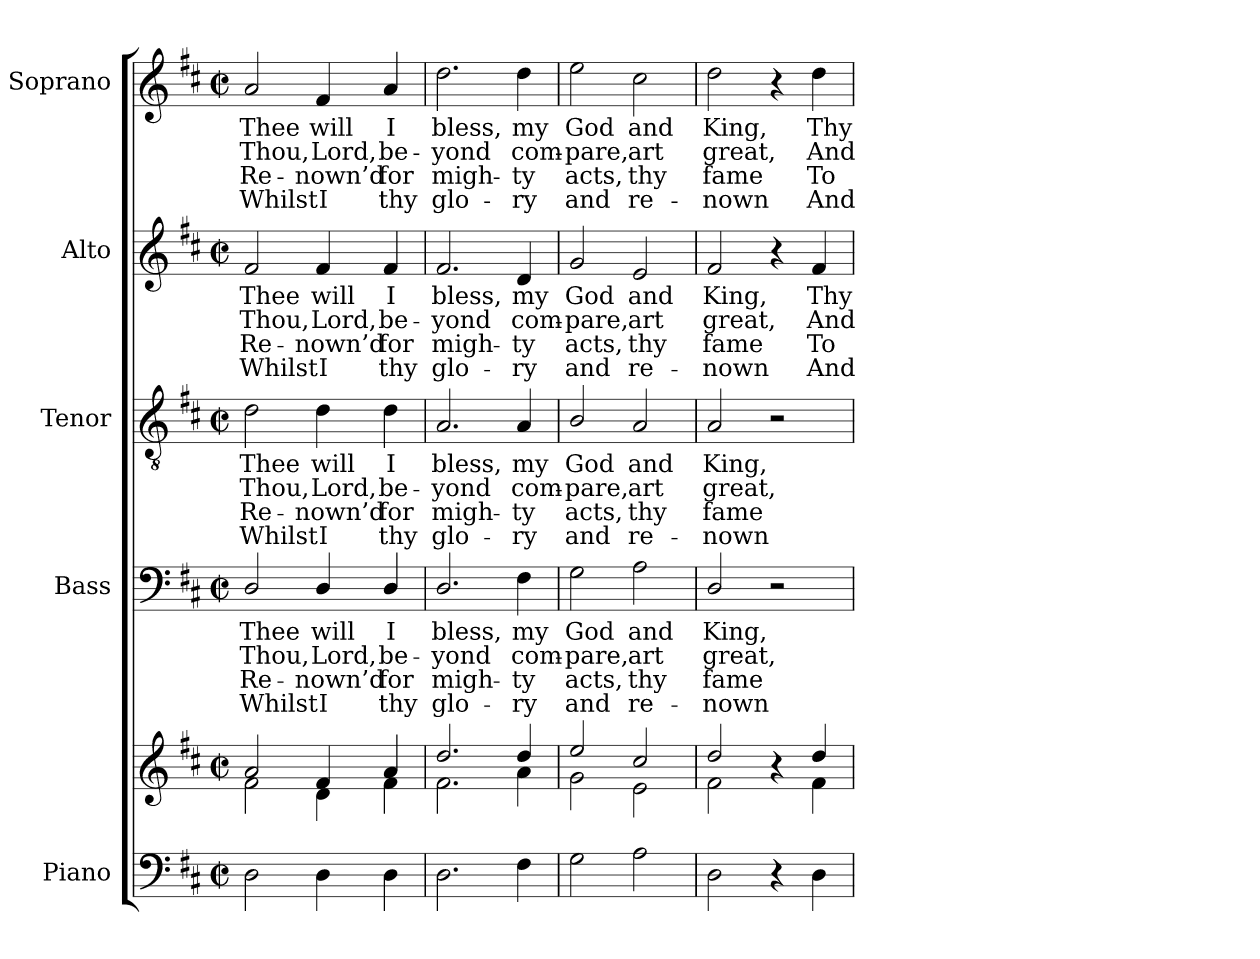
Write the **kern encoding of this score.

**kern	**kern	**kern	**text	**text	**text	**text	**kern	**text	**text	**text	**text	**kern	**text	**text	**text	**text	**kern	**text	**text	**text	**text
*part5	*part5	*part4	*part4	*part4	*part4	*part4	*part3	*part3	*part3	*part3	*part3	*part2	*part2	*part2	*part2	*part2	*part1	*part1	*part1	*part1	*part1
*staff6	*staff5	*staff4	*staff4	*staff4	*staff4	*staff4	*staff3	*staff3	*staff3	*staff3	*staff3	*staff2	*staff2	*staff2	*staff2	*staff2	*staff1	*staff1	*staff1	*staff1	*staff1
*I"Piano	*	*I"Bass	*	*	*	*	*I"Tenor	*	*	*	*	*I"Alto	*	*	*	*	*I"Soprano	*	*	*	*
*I'Pno.	*	*I'B.	*	*	*	*	*I'T.	*	*	*	*	*I'A.	*	*	*	*	*I'S.	*	*	*	*
!!LO:PB:g=z
*clefF4	*clefG2	*clefF4	*	*	*	*	*clefGv2	*	*	*	*	*clefG2	*	*	*	*	*clefG2	*	*	*	*
*	*	*	*	*	*	*	*ITrd7c12	*	*	*	*	*	*	*	*	*	*	*	*	*	*
*k[f#c#]	*k[f#c#]	*k[f#c#]	*	*	*	*	*k[f#c#]	*	*	*	*	*k[f#c#]	*	*	*	*	*k[f#c#]	*	*	*	*
*D:	*D:	*D:	*	*	*	*	*D:	*	*	*	*	*D:	*	*	*	*	*D:	*	*	*	*
*M2/2	*M2/2	*M2/2	*	*	*	*	*M2/2	*	*	*	*	*M2/2	*	*	*	*	*M2/2	*	*	*	*
*met(c|)	*met(c|)	*met(c|)	*	*	*	*	*met(c|)	*	*	*	*	*met(c|)	*	*	*	*	*met(c|)	*	*	*	*
=1	=1	=1	=1	=1	=1	=1	=1	=1	=1	=1	=1	=1	=1	=1	=1	=1	=1	=1	=1	=1	=1
*	*^	*	*	*	*	*	*	*	*	*	*	*	*	*	*	*	*	*	*	*	*
!	!	!	!	!LO:LY:b:color=#000000	!LO:LY:b:color=#000000	!LO:LY:b:color=#000000	!LO:LY:b:color=#000000	!	!	!	!	!	!	!	!	!	!	!	!	!	!	!
!	!	!	!	!	!	!	!	!	!LO:LY:b:color=#000000	!LO:LY:b:color=#000000	!LO:LY:b:color=#000000	!LO:LY:b:color=#000000	!	!	!	!	!	!	!	!	!	!
!	!	!	!	!	!	!	!	!	!	!	!	!	!	!LO:LY:b:color=#000000	!LO:LY:b:color=#000000	!LO:LY:b:color=#000000	!LO:LY:b:color=#000000	!	!	!	!	!
!	!	!	!	!	!	!	!	!	!	!	!	!	!	!	!	!	!	!	!LO:LY:b:color=#000000	!LO:LY:b:color=#000000	!LO:LY:b:color=#000000	!LO:LY:b:color=#000000
2Di\	2ai/	2f#i\	2Di/	Thee	Thou,	Re-	-Whilst	2Di\	Thee	Thou,	Re-	-Whilst	2f#i/	Thee	Thou,	Re-	-Whilst	2ai/	Thee	Thou,	Re-	-Whilst
!	!	!	!	!LO:LY:b:color=#000000	!LO:LY:b:color=#000000	!LO:LY:b:color=#000000	!LO:LY:b:color=#000000	!	!	!	!	!	!	!	!	!	!	!	!	!	!	!
!	!	!	!	!	!	!	!	!	!LO:LY:b:color=#000000	!LO:LY:b:color=#000000	!LO:LY:b:color=#000000	!LO:LY:b:color=#000000	!	!	!	!	!	!	!	!	!	!
!	!	!	!	!	!	!	!	!	!	!	!	!	!	!LO:LY:b:color=#000000	!LO:LY:b:color=#000000	!LO:LY:b:color=#000000	!LO:LY:b:color=#000000	!	!	!	!	!
!	!	!	!	!	!	!	!	!	!	!	!	!	!	!	!	!	!	!	!LO:LY:b:color=#000000	!LO:LY:b:color=#000000	!LO:LY:b:color=#000000	!LO:LY:b:color=#000000
4Di\	4f#i/	4di\	4Di/	will	Lord,	nown’d	I	4Di\	will	Lord,	nown’d	I	4f#i/	will	Lord,	nown’d	I	4f#i/	will	Lord,	nown’d	I
!	!	!	!	!LO:LY:b:color=#000000	!LO:LY:b:color=#000000	!LO:LY:b:color=#000000	!LO:LY:b:color=#000000	!	!	!	!	!	!	!	!	!	!	!	!	!	!	!
!	!	!	!	!	!	!	!	!	!LO:LY:b:color=#000000	!LO:LY:b:color=#000000	!LO:LY:b:color=#000000	!LO:LY:b:color=#000000	!	!	!	!	!	!	!	!	!	!
!	!	!	!	!	!	!	!	!	!	!	!	!	!	!LO:LY:b:color=#000000	!LO:LY:b:color=#000000	!LO:LY:b:color=#000000	!LO:LY:b:color=#000000	!	!	!	!	!
!	!	!	!	!	!	!	!	!	!	!	!	!	!	!	!	!	!	!	!LO:LY:b:color=#000000	!LO:LY:b:color=#000000	!LO:LY:b:color=#000000	!LO:LY:b:color=#000000
4Di\	4ai/	4f#i\	4Di/	I	be-	for	thy	4Di\	I	be-	for	thy	4f#i/	I	be-	for	thy	4ai/	I	be-	for	thy
=2	=2	=2	=2	=2	=2	=2	=2	=2	=2	=2	=2	=2	=2	=2	=2	=2	=2	=2	=2	=2	=2	=2
!	!	!	!	!LO:LY:b:color=#000000	!LO:LY:b:color=#000000	!LO:LY:b:color=#000000	!LO:LY:b:color=#000000	!	!	!	!	!	!	!	!	!	!	!	!	!	!	!
!	!	!	!	!	!	!	!	!	!LO:LY:b:color=#000000	!LO:LY:b:color=#000000	!LO:LY:b:color=#000000	!LO:LY:b:color=#000000	!	!	!	!	!	!	!	!	!	!
!	!	!	!	!	!	!	!	!	!	!	!	!	!	!LO:LY:b:color=#000000	!LO:LY:b:color=#000000	!LO:LY:b:color=#000000	!LO:LY:b:color=#000000	!	!	!	!	!
!	!	!	!	!	!	!	!	!	!	!	!	!	!	!	!	!	!	!	!LO:LY:b:color=#000000	!LO:LY:b:color=#000000	!LO:LY:b:color=#000000	!LO:LY:b:color=#000000
2.Di\	2.ddi/	2.f#i\	2.Di/	bless,	-yond	migh-	-glo-	2.AAi/	bless,	-yond	migh-	-glo-	2.f#i/	bless,	-yond	migh-	-glo-	2.ddi\	bless,	-yond	migh-	-glo-
!	!	!	!	!LO:LY:b:color=#000000	!LO:LY:b:color=#000000	!LO:LY:b:color=#000000	!LO:LY:b:color=#000000	!	!	!	!	!	!	!	!	!	!	!	!	!	!	!
!	!	!	!	!	!	!	!	!	!LO:LY:b:color=#000000	!LO:LY:b:color=#000000	!LO:LY:b:color=#000000	!LO:LY:b:color=#000000	!	!	!	!	!	!	!	!	!	!
!	!	!	!	!	!	!	!	!	!	!	!	!	!	!LO:LY:b:color=#000000	!LO:LY:b:color=#000000	!LO:LY:b:color=#000000	!LO:LY:b:color=#000000	!	!	!	!	!
!	!	!	!	!	!	!	!	!	!	!	!	!	!	!	!	!	!	!	!LO:LY:b:color=#000000	!LO:LY:b:color=#000000	!LO:LY:b:color=#000000	!LO:LY:b:color=#000000
4F#i\	4ddi/	4ai\	4F#i\	my	com-	-ty	ry	4AAi/	my	com-	-ty	ry	4di/	my	com-	-ty	ry	4ddi\	my	com-	-ty	ry
=3	=3	=3	=3	=3	=3	=3	=3	=3	=3	=3	=3	=3	=3	=3	=3	=3	=3	=3	=3	=3	=3	=3
!	!	!	!	!LO:LY:b:color=#000000	!LO:LY:b:color=#000000	!LO:LY:b:color=#000000	!LO:LY:b:color=#000000	!	!	!	!	!	!	!	!	!	!	!	!	!	!	!
!	!	!	!	!	!	!	!	!	!LO:LY:b:color=#000000	!LO:LY:b:color=#000000	!LO:LY:b:color=#000000	!LO:LY:b:color=#000000	!	!	!	!	!	!	!	!	!	!
!	!	!	!	!	!	!	!	!	!	!	!	!	!	!LO:LY:b:color=#000000	!LO:LY:b:color=#000000	!LO:LY:b:color=#000000	!LO:LY:b:color=#000000	!	!	!	!	!
!	!	!	!	!	!	!	!	!	!	!	!	!	!	!	!	!	!	!	!LO:LY:b:color=#000000	!LO:LY:b:color=#000000	!LO:LY:b:color=#000000	!LO:LY:b:color=#000000
2Gi\	2eei/	2gi\	2Gi\	God	-pare,	acts,	and	2BBi/	God	-pare,	acts,	and	2gi/	God	-pare,	acts,	and	2eei\	God	-pare,	acts,	and
!	!	!	!	!LO:LY:b:color=#000000	!LO:LY:b:color=#000000	!LO:LY:b:color=#000000	!LO:LY:b:color=#000000	!	!	!	!	!	!	!	!	!	!	!	!	!	!	!
!	!	!	!	!	!	!	!	!	!LO:LY:b:color=#000000	!LO:LY:b:color=#000000	!LO:LY:b:color=#000000	!LO:LY:b:color=#000000	!	!	!	!	!	!	!	!	!	!
!	!	!	!	!	!	!	!	!	!	!	!	!	!	!LO:LY:b:color=#000000	!LO:LY:b:color=#000000	!LO:LY:b:color=#000000	!LO:LY:b:color=#000000	!	!	!	!	!
!	!	!	!	!	!	!	!	!	!	!	!	!	!	!	!	!	!	!	!LO:LY:b:color=#000000	!LO:LY:b:color=#000000	!LO:LY:b:color=#000000	!LO:LY:b:color=#000000
2Ai\	2cc#i/	2ei\	2Ai\	and	art	thy	re-	2AAi/	and	art	thy	re-	2ei/	and	art	thy	re-	2cc#i\	and	art	thy	re-
=4	=4	=4	=4	=4	=4	=4	=4	=4	=4	=4	=4	=4	=4	=4	=4	=4	=4	=4	=4	=4	=4	=4
!	!	!	!	!LO:LY:b:color=#000000	!LO:LY:b:color=#000000	!LO:LY:b:color=#000000	!LO:LY:b:color=#000000	!	!	!	!	!	!	!	!	!	!	!	!	!	!	!
!	!	!	!	!	!	!	!	!	!LO:LY:b:color=#000000	!LO:LY:b:color=#000000	!LO:LY:b:color=#000000	!LO:LY:b:color=#000000	!	!	!	!	!	!	!	!	!	!
!	!	!	!	!	!	!	!	!	!	!	!	!	!	!LO:LY:b:color=#000000	!LO:LY:b:color=#000000	!LO:LY:b:color=#000000	!LO:LY:b:color=#000000	!	!	!	!	!
!	!	!	!	!	!	!	!	!	!	!	!	!	!	!	!	!	!	!	!LO:LY:b:color=#000000	!LO:LY:b:color=#000000	!LO:LY:b:color=#000000	!LO:LY:b:color=#000000
2Di\	2ddi/	2f#i\	2Di/	King,	great,	-fame	nown	2AAi/	King,	great,	-fame	nown	2f#i/	King,	great,	-fame	nown	2ddi\	King,	great,	-fame	nown
4r	4r	4ryy	2r	.	.	.	.	2r	.	.	.	.	4r	.	.	.	.	4r	.	.	.	.
!	!	!	!	!	!	!	!	!	!	!	!	!	!	!LO:LY:b:color=#000000	!LO:LY:b:color=#000000	!LO:LY:b:color=#000000	!LO:LY:b:color=#000000	!	!	!	!	!
!	!	!	!	!	!	!	!	!	!	!	!	!	!	!	!	!	!	!	!LO:LY:b:color=#000000	!LO:LY:b:color=#000000	!LO:LY:b:color=#000000	!LO:LY:b:color=#000000
4Di\	4ddi/	4f#i\	.	.	.	.	.	.	.	.	.	.	4f#i/	Thy	And	To	And	4ddi\	Thy	And	To	And
*	*v	*v	*	*	*	*	*	*	*	*	*	*	*	*	*	*	*	*	*	*	*	*
=	=	=	=	=	=	=	=	=	=	=	=	=	=	=	=	=	=	=	=	=	=
*-	*-	*-	*-	*-	*-	*-	*-	*-	*-	*-	*-	*-	*-	*-	*-	*-	*-	*-	*-	*-	*-
